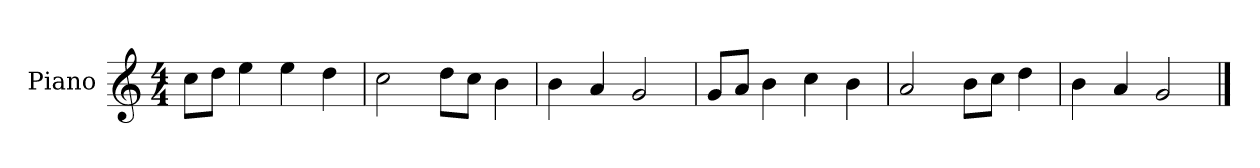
**kern
*part1
*staff1
*I"Piano
*I'P-no
*clefG2
*k[]
*M4/4
*MM90
=1
8cc\L
8dd\J
4ee\
4ee\
4dd\
=2
2cc\
8dd\L
8cc\J
4b\
=3
4b\
4a/
2g/
=4
8g/L
8a/J
4b\
4cc\
4b\
=5
2a/
8b\L
8cc\J
4dd\
=6
4b\
4a/
2g/
==
*-
